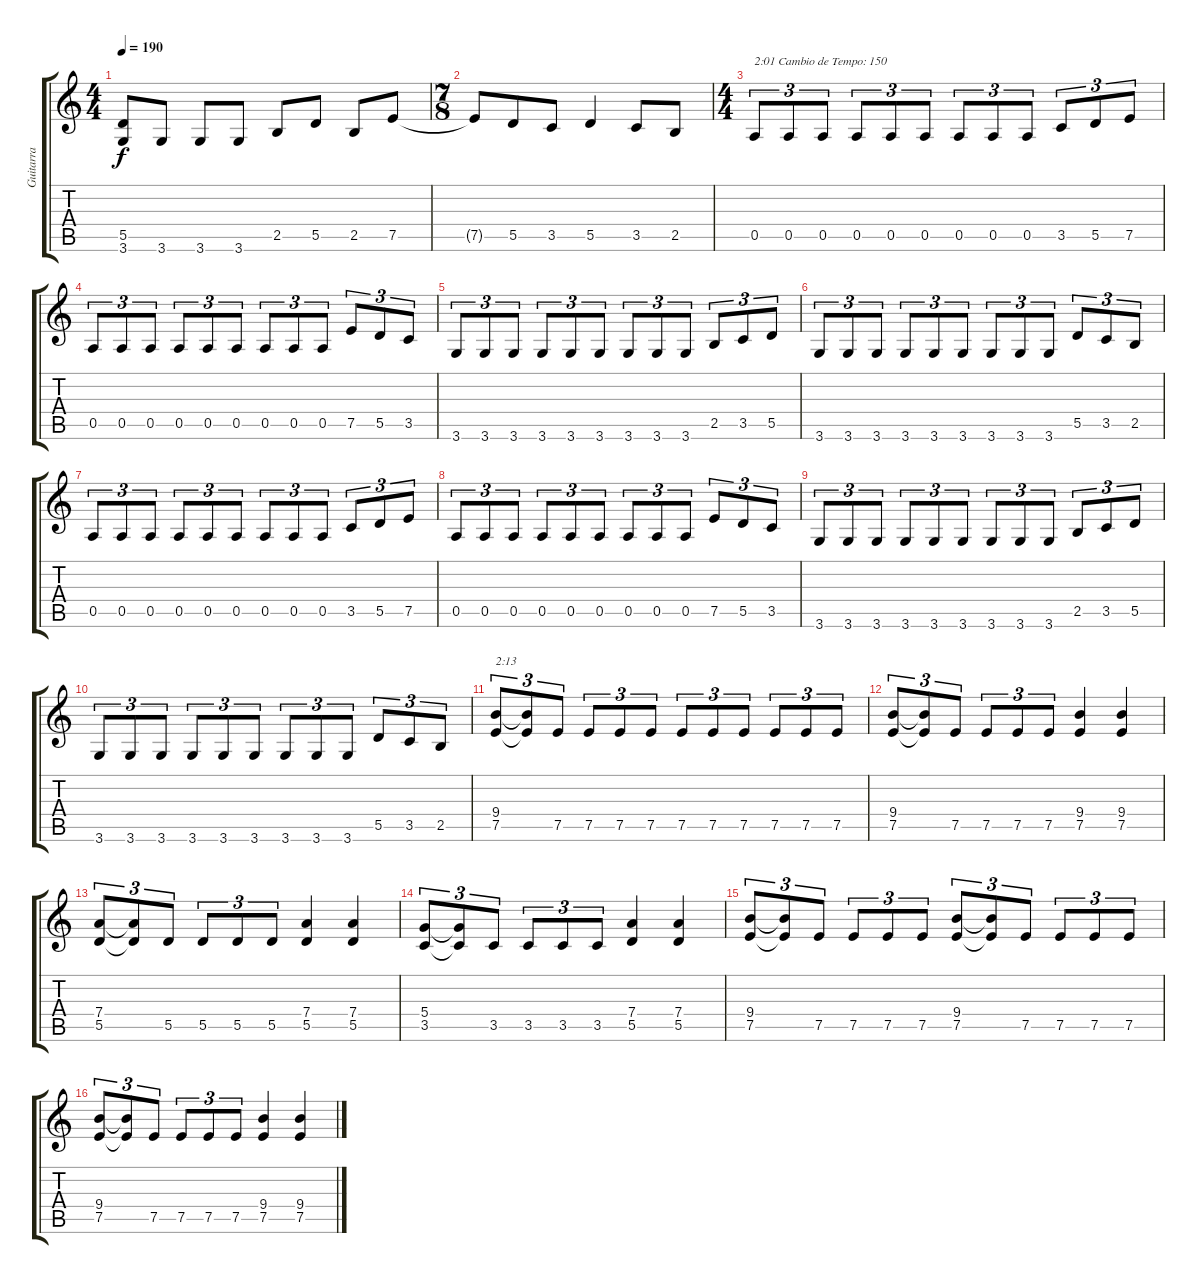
\track ("Guitarra" "Guitarra") {instrument distortionguitar}
\staff {score tabs}
\tuning (E4 B3 G3 D3 A2 E2) {hide}
\ts (4 4)
\tempo 190
\clef g2
\ks c
(5.5{t} 3.6{t}).8{dy f} 3.6.8 3.6.8 3.6.8 2.5.8 5.5.8 2.5.8 7.5.8 |
\ts (7 8)
7.5{t}.8 5.5.8 3.5.8 5.5.4 3.5.8 2.5.8 |
\ts (4 4)
0.5.8{tu (3 2) txt "2:01 Cambio de Tempo: 150"} 0.5.8{tu (3 2)} 0.5.8{tu (3 2)} 0.5.8{tu (3 2)} 0.5.8{tu (3 2)} 0.5.8{tu (3 2)} 0.5.8{tu (3 2)} 0.5.8{tu (3 2)} 0.5.8{tu (3 2)} 3.5.8{tu (3 2)} 5.5.8{tu (3 2)} 7.5.8{tu (3 2)} |
0.5.8{tu (3 2)} 0.5.8{tu (3 2)} 0.5.8{tu (3 2)} 0.5.8{tu (3 2)} 0.5.8{tu (3 2)} 0.5.8{tu (3 2)} 0.5.8{tu (3 2)} 0.5.8{tu (3 2)} 0.5.8{tu (3 2)} 7.5.8{tu (3 2)} 5.5.8{tu (3 2)} 3.5.8{tu (3 2)} |
3.6.8{tu (3 2)} 3.6.8{tu (3 2)} 3.6.8{tu (3 2)} 3.6.8{tu (3 2)} 3.6.8{tu (3 2)} 3.6.8{tu (3 2)} 3.6.8{tu (3 2)} 3.6.8{tu (3 2)} 3.6.8{tu (3 2)} 2.5.8{tu (3 2)} 3.5.8{tu (3 2)} 5.5.8{tu (3 2)} |
3.6.8{tu (3 2)} 3.6.8{tu (3 2)} 3.6.8{tu (3 2)} 3.6.8{tu (3 2)} 3.6.8{tu (3 2)} 3.6.8{tu (3 2)} 3.6.8{tu (3 2)} 3.6.8{tu (3 2)} 3.6.8{tu (3 2)} 5.5.8{tu (3 2)} 3.5.8{tu (3 2)} 2.5.8{tu (3 2)} |
0.5.8{tu (3 2)} 0.5.8{tu (3 2)} 0.5.8{tu (3 2)} 0.5.8{tu (3 2)} 0.5.8{tu (3 2)} 0.5.8{tu (3 2)} 0.5.8{tu (3 2)} 0.5.8{tu (3 2)} 0.5.8{tu (3 2)} 3.5.8{tu (3 2)} 5.5.8{tu (3 2)} 7.5.8{tu (3 2)} |
0.5.8{tu (3 2)} 0.5.8{tu (3 2)} 0.5.8{tu (3 2)} 0.5.8{tu (3 2)} 0.5.8{tu (3 2)} 0.5.8{tu (3 2)} 0.5.8{tu (3 2)} 0.5.8{tu (3 2)} 0.5.8{tu (3 2)} 7.5.8{tu (3 2)} 5.5.8{tu (3 2)} 3.5.8{tu (3 2)} |
3.6.8{tu (3 2)} 3.6.8{tu (3 2)} 3.6.8{tu (3 2)} 3.6.8{tu (3 2)} 3.6.8{tu (3 2)} 3.6.8{tu (3 2)} 3.6.8{tu (3 2)} 3.6.8{tu (3 2)} 3.6.8{tu (3 2)} 2.5.8{tu (3 2)} 3.5.8{tu (3 2)} 5.5.8{tu (3 2)} |
3.6.8{tu (3 2)} 3.6.8{tu (3 2)} 3.6.8{tu (3 2)} 3.6.8{tu (3 2)} 3.6.8{tu (3 2)} 3.6.8{tu (3 2)} 3.6.8{tu (3 2)} 3.6.8{tu (3 2)} 3.6.8{tu (3 2)} 5.5.8{tu (3 2)} 3.5.8{tu (3 2)} 2.5.8{tu (3 2)} |
(9.4 7.5).8{tu (3 2) txt "2:13"} (9.4{t} 7.5{t}).8{tu (3 2)} 7.5.8{tu (3 2)} 7.5.8{tu (3 2)} 7.5.8{tu (3 2)} 7.5.8{tu (3 2)} 7.5.8{tu (3 2)} 7.5.8{tu (3 2)} 7.5.8{tu (3 2)} 7.5.8{tu (3 2)} 7.5.8{tu (3 2)} 7.5.8{tu (3 2)} |
(9.4 7.5).8{tu (3 2)} (9.4{t} 7.5{t}).8{tu (3 2)} 7.5.8{tu (3 2)} 7.5.8{tu (3 2)} 7.5.8{tu (3 2)} 7.5.8{tu (3 2)} (9.4 7.5).4 (9.4 7.5).4 |
(7.4 5.5).8{tu (3 2)} (7.4{t} 5.5{t}).8{tu (3 2)} 5.5.8{tu (3 2)} 5.5.8{tu (3 2)} 5.5.8{tu (3 2)} 5.5.8{tu (3 2)} (7.4 5.5).4 (7.4 5.5).4 |
(5.4 3.5).8{tu (3 2)} (5.4{t} 3.5{t}).8{tu (3 2)} 3.5.8{tu (3 2)} 3.5.8{tu (3 2)} 3.5.8{tu (3 2)} 3.5.8{tu (3 2)} (7.4 5.5).4 (7.4 5.5).4 |
(9.4 7.5).8{tu (3 2)} (9.4{t} 7.5{t}).8{tu (3 2)} 7.5.8{tu (3 2)} 7.5.8{tu (3 2)} 7.5.8{tu (3 2)} 7.5.8{tu (3 2)} (9.4 7.5).8{tu (3 2)} (9.4{t} 7.5{t}).8{tu (3 2)} 7.5.8{tu (3 2)} 7.5.8{tu (3 2)} 7.5.8{tu (3 2)} 7.5.8{tu (3 2)} |
(9.4 7.5).8{tu (3 2)} (9.4{t} 7.5{t}).8{tu (3 2)} 7.5.8{tu (3 2)} 7.5.8{tu (3 2)} 7.5.8{tu (3 2)} 7.5.8{tu (3 2)} (9.4 7.5).4 (9.4 7.5).4
